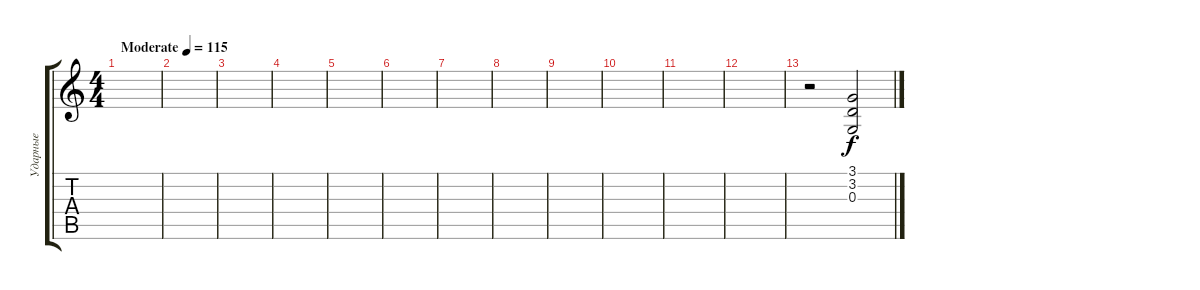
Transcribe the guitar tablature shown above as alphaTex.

\track ("Ударные" "Ударные") {instrument reversecymbal}
\staff {score tabs}
\tuning (E4 B3 G3 D3 A2 E2) {hide}
\ts (4 4)
\tempo (115 "Moderate")
\clef g2
\ks c
|
|
|
|
|
|
|
|
|
|
|
|
r.2 (3.1 3.2 0.3).2
